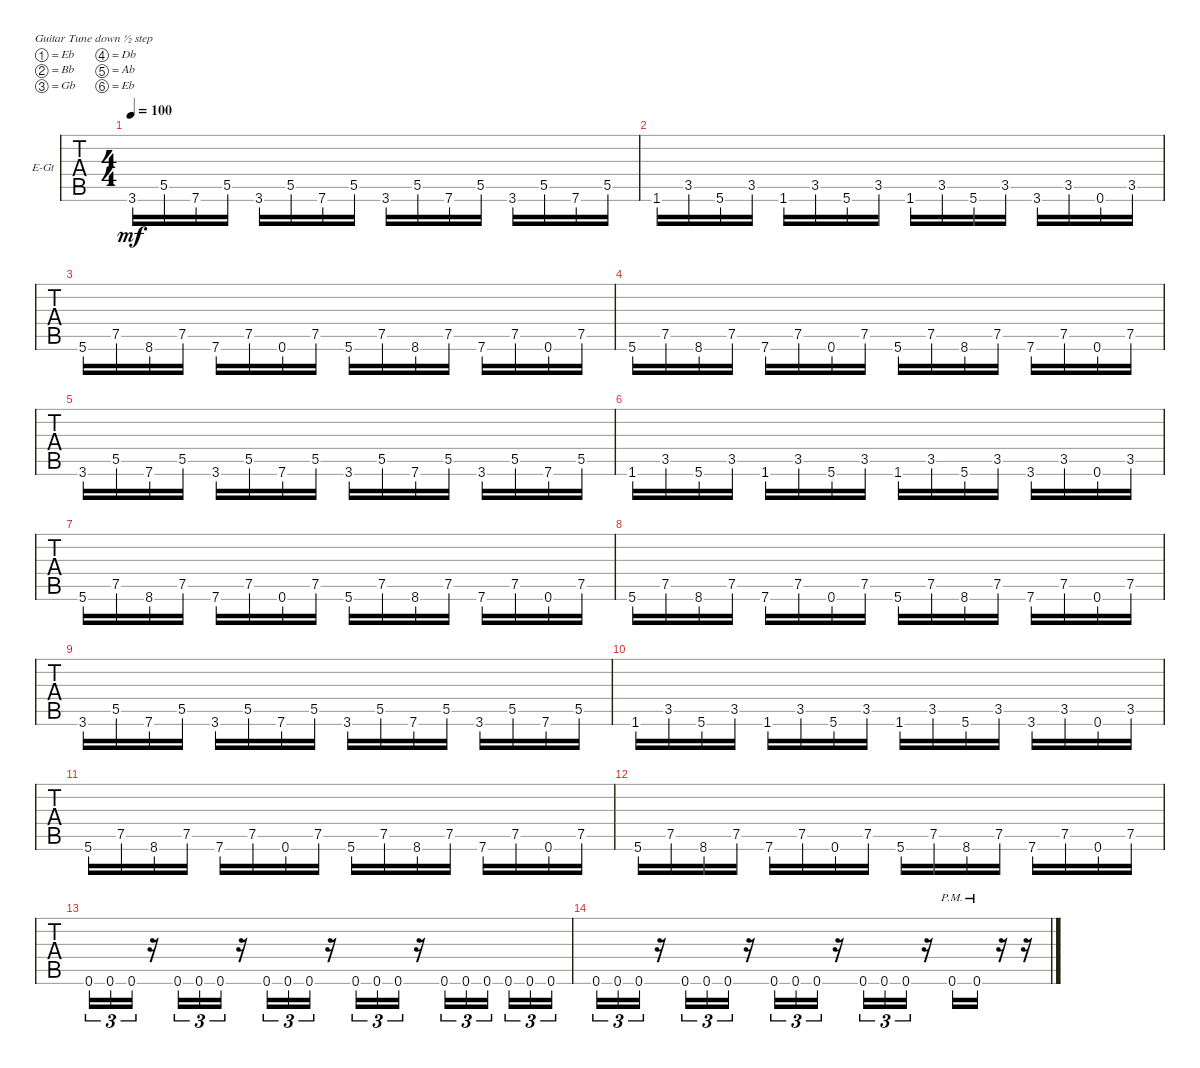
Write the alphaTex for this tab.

\defaultSystemsLayout 4
\bracketExtendMode groupsimilarinstruments
\firstSystemTrackNameOrientation horizontal
\otherSystemsTrackNameOrientation horizontal
\track ("Electric Guitar" "E-Gt") {instrument distortionguitar}
\staff {tabs}
\tuning (Eb4 Bb3 Gb3 Db3 Ab2 Eb2)
\ts (4 4)
\tempo 100
\clef g2
\ks c
3.6.16{dy mf} 5.5.16 7.6.16 5.5.16 3.6.16 5.5.16 7.6.16 5.5.16 3.6.16 5.5.16 7.6.16 5.5.16 3.6.16 5.5.16 7.6.16 5.5.16 |
1.6.16 3.5.16 5.6.16 3.5.16 1.6.16 3.5.16 5.6.16 3.5.16 1.6.16 3.5.16 5.6.16 3.5.16 3.6.16 3.5.16 0.6.16 3.5.16 |
5.6.16 7.5.16 8.6.16 7.5.16 7.6.16 7.5.16 0.6.16 7.5.16 5.6.16 7.5.16 8.6.16 7.5.16 7.6.16 7.5.16 0.6.16 7.5.16 |
5.6.16 7.5.16 8.6.16 7.5.16 7.6.16 7.5.16 0.6.16 7.5.16 5.6.16 7.5.16 8.6.16 7.5.16 7.6.16 7.5.16 0.6.16 7.5.16 |
3.6.16 5.5.16 7.6.16 5.5.16 3.6.16 5.5.16 7.6.16 5.5.16 3.6.16 5.5.16 7.6.16 5.5.16 3.6.16 5.5.16 7.6.16 5.5.16 |
1.6.16 3.5.16 5.6.16 3.5.16 1.6.16 3.5.16 5.6.16 3.5.16 1.6.16 3.5.16 5.6.16 3.5.16 3.6.16 3.5.16 0.6.16 3.5.16 |
5.6.16 7.5.16 8.6.16 7.5.16 7.6.16 7.5.16 0.6.16 7.5.16 5.6.16 7.5.16 8.6.16 7.5.16 7.6.16 7.5.16 0.6.16 7.5.16 |
5.6.16 7.5.16 8.6.16 7.5.16 7.6.16 7.5.16 0.6.16 7.5.16 5.6.16 7.5.16 8.6.16 7.5.16 7.6.16 7.5.16 0.6.16 7.5.16 |
3.6.16 5.5.16 7.6.16 5.5.16 3.6.16 5.5.16 7.6.16 5.5.16 3.6.16 5.5.16 7.6.16 5.5.16 3.6.16 5.5.16 7.6.16 5.5.16 |
1.6.16 3.5.16 5.6.16 3.5.16 1.6.16 3.5.16 5.6.16 3.5.16 1.6.16 3.5.16 5.6.16 3.5.16 3.6.16 3.5.16 0.6.16 3.5.16 |
5.6.16 7.5.16 8.6.16 7.5.16 7.6.16 7.5.16 0.6.16 7.5.16 5.6.16 7.5.16 8.6.16 7.5.16 7.6.16 7.5.16 0.6.16 7.5.16 |
5.6.16 7.5.16 8.6.16 7.5.16 7.6.16 7.5.16 0.6.16 7.5.16 5.6.16 7.5.16 8.6.16 7.5.16 7.6.16 7.5.16 0.6.16 7.5.16 |
0.6.16{tu (3 2)} 0.6.16{tu (3 2)} 0.6.16{tu (3 2)} r.16 0.6.16{tu (3 2)} 0.6.16{tu (3 2)} 0.6.16{tu (3 2)} r.16 0.6.16{tu (3 2)} 0.6.16{tu (3 2)} 0.6.16{tu (3 2)} r.16 0.6.16{tu (3 2)} 0.6.16{tu (3 2)} 0.6.16{tu (3 2)} r.16 0.6.16{tu (3 2)} 0.6.16{tu (3 2)} 0.6.16{tu (3 2)} 0.6.16{tu (3 2)} 0.6.16{tu (3 2)} 0.6.16{tu (3 2)} |
0.6.16{tu (3 2)} 0.6.16{tu (3 2)} 0.6.16{tu (3 2)} r.16 0.6.16{tu (3 2)} 0.6.16{tu (3 2)} 0.6.16{tu (3 2)} r.16 0.6.16{tu (3 2)} 0.6.16{tu (3 2)} 0.6.16{tu (3 2)} r.16 0.6.16{tu (3 2)} 0.6.16{tu (3 2)} 0.6.16{tu (3 2)} r.16 0.6{pm}.16 0.6{pm}.16 r.16 r.16
